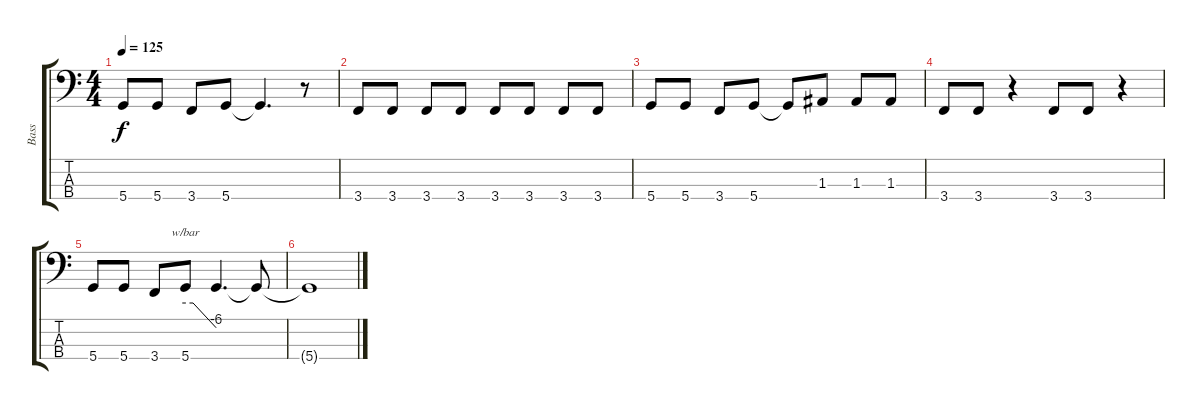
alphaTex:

\track ("Bass" "Bass") {instrument electricbassfinger}
\staff {score tabs}
\tuning (G2 D2 A1 D1) {hide}
\ts (4 4)
\tempo 125
\clef f4
\ks c
5.4.8{dy f} 5.4.8 3.4.8 5.4.8 5.4{t}.4{d} r.8 |
3.4.8 3.4.8 3.4.8 3.4.8 3.4.8 3.4.8 3.4.8 3.4.8 |
5.4.8 5.4.8 3.4.8 5.4.8 5.4{t}.8 1.3.8 1.3.8 1.3.8 |
3.4.8 3.4.8 r.4 3.4.8 3.4.8 r.4 |
5.4.8 5.4.8 3.4.8 5.4.8{tbe (custom default 0 0 15 0 60 -24)} 5.4{t}.4{d} 5.4{t}.8 |
5.4{t}.1
